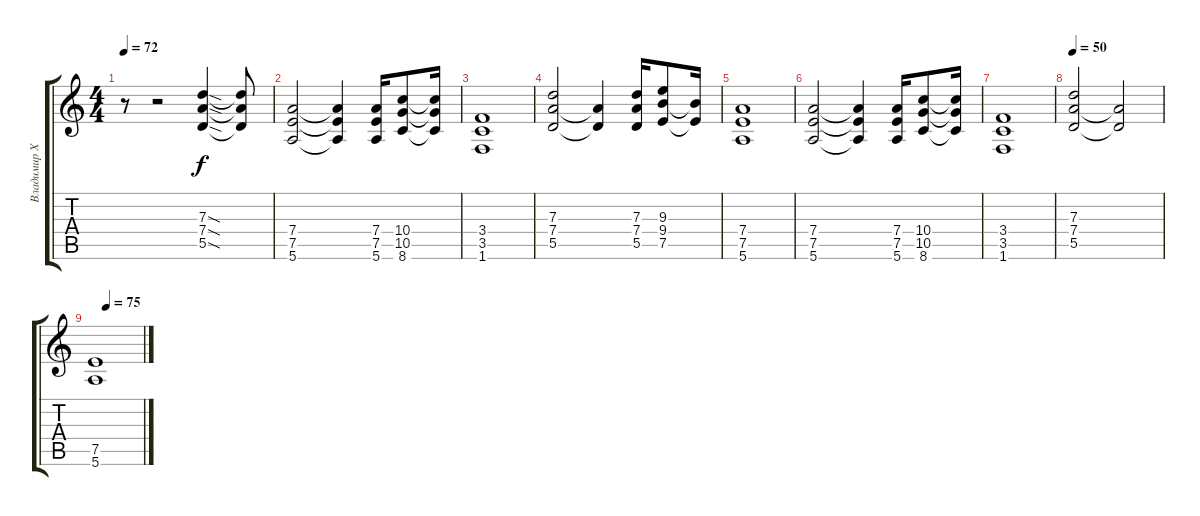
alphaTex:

\track ("Владимир Холстинин" "Владимир Х") {instrument distortionguitar}
\staff {score tabs}
\tuning (E4 B3 G3 D3 A2 E2) {hide}
\ts (4 4)
\tempo 72
\clef g2
\ks c
r.8{dy f} r.2 (7.3{sod} 7.4{sod} 5.5{sod}).4 (7.3{t} 7.4{t} 5.5{t}).8 |
(7.4 7.5 5.6).2 (7.4{t} 7.5{t} 5.6{t}).4 (7.4 7.5 5.6).16 (10.4 10.5 8.6).8 (10.4{t} 10.5{t} 8.6{t}).16 |
(3.4 3.5 1.6).1 |
(7.3 7.4 5.5).2 (7.4{t} 5.5{t}).4 (7.3 7.4 5.5).16 (9.3 9.4 7.5).8 (9.4{t} 7.5{t}).16 |
(7.4 7.5 5.6).1 |
(7.4 7.5 5.6).2 (7.4{t} 7.5{t} 5.6{t}).4 (7.4 7.5 5.6).16 (10.4 10.5 8.6).8 (10.4{t} 10.5{t} 8.6{t}).16 |
(3.4 3.5 1.6).1 |
\tempo 50
(7.3 7.4 5.5).2 (7.4{t} 5.5{t}).2 |
\tempo (75 0.25)
(7.5 5.6).1
